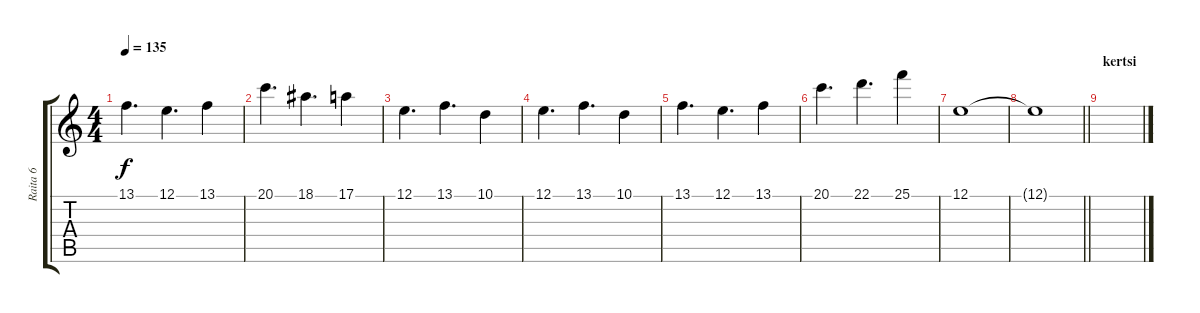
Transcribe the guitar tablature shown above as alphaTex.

\track ("Raita 6" "Raita 6") {instrument tremolostrings}
\staff {score tabs}
\tuning (E4 B3 G3 D3 A2 E2) {hide}
\ts (4 4)
\tempo 135
\clef g2
\ks c
13.1.4{d dy f volume 11} 12.1.4{d} 13.1.4 |
20.1.4{d} 18.1.4{d} 17.1.4 |
12.1.4{d} 13.1.4{d} 10.1.4 |
12.1.4{d} 13.1.4{d} 10.1.4 |
13.1.4{d} 12.1.4{d} 13.1.4 |
20.1.4{d} 22.1.4{d} 25.1.4 |
12.1.1{volume 0} |
\barLineRight lightlight
12.1{t}.1 |
\section ("" "kertsi")
